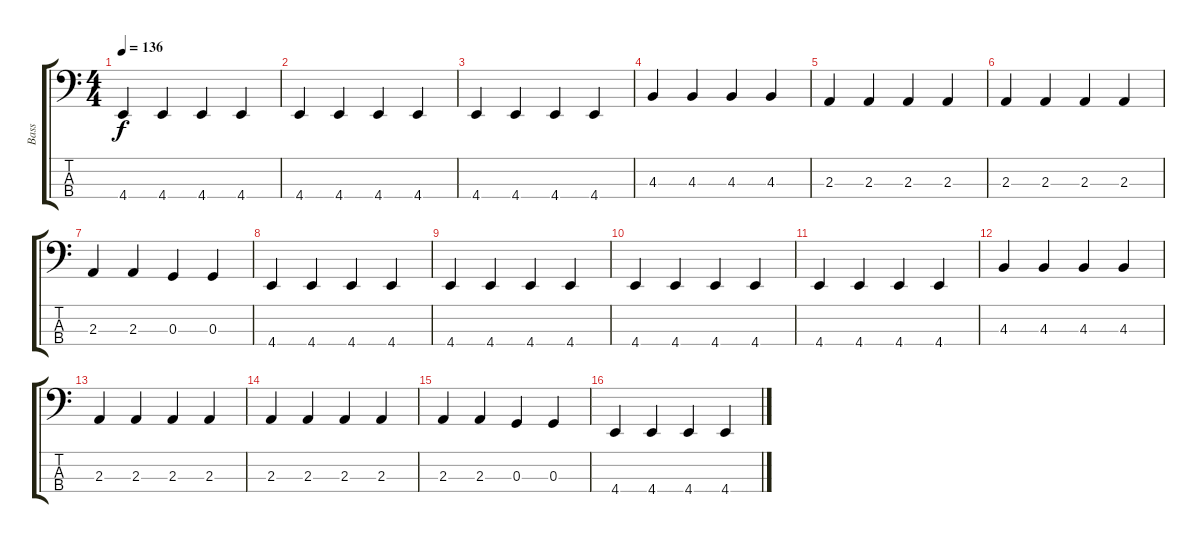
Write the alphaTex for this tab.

\track ("Bass" "Bass") {instrument electricbasspick}
\staff {score tabs}
\tuning (F2 C2 G1 C1) {hide}
\ts (4 4)
\tempo 136
\clef f4
\ks c
4.4.4{dy f} 4.4.4 4.4.4 4.4.4 |
4.4.4 4.4.4 4.4.4 4.4.4 |
4.4.4 4.4.4 4.4.4 4.4.4 |
4.3.4 4.3.4 4.3.4 4.3.4 |
2.3.4 2.3.4 2.3.4 2.3.4 |
2.3.4 2.3.4 2.3.4 2.3.4 |
2.3.4 2.3.4 0.3.4 0.3.4 |
4.4.4 4.4.4 4.4.4 4.4.4 |
4.4.4 4.4.4 4.4.4 4.4.4 |
4.4.4 4.4.4 4.4.4 4.4.4 |
4.4.4 4.4.4 4.4.4 4.4.4 |
4.3.4 4.3.4 4.3.4 4.3.4 |
2.3.4 2.3.4 2.3.4 2.3.4 |
2.3.4 2.3.4 2.3.4 2.3.4 |
2.3.4 2.3.4 0.3.4 0.3.4 |
4.4.4 4.4.4 4.4.4 4.4.4
